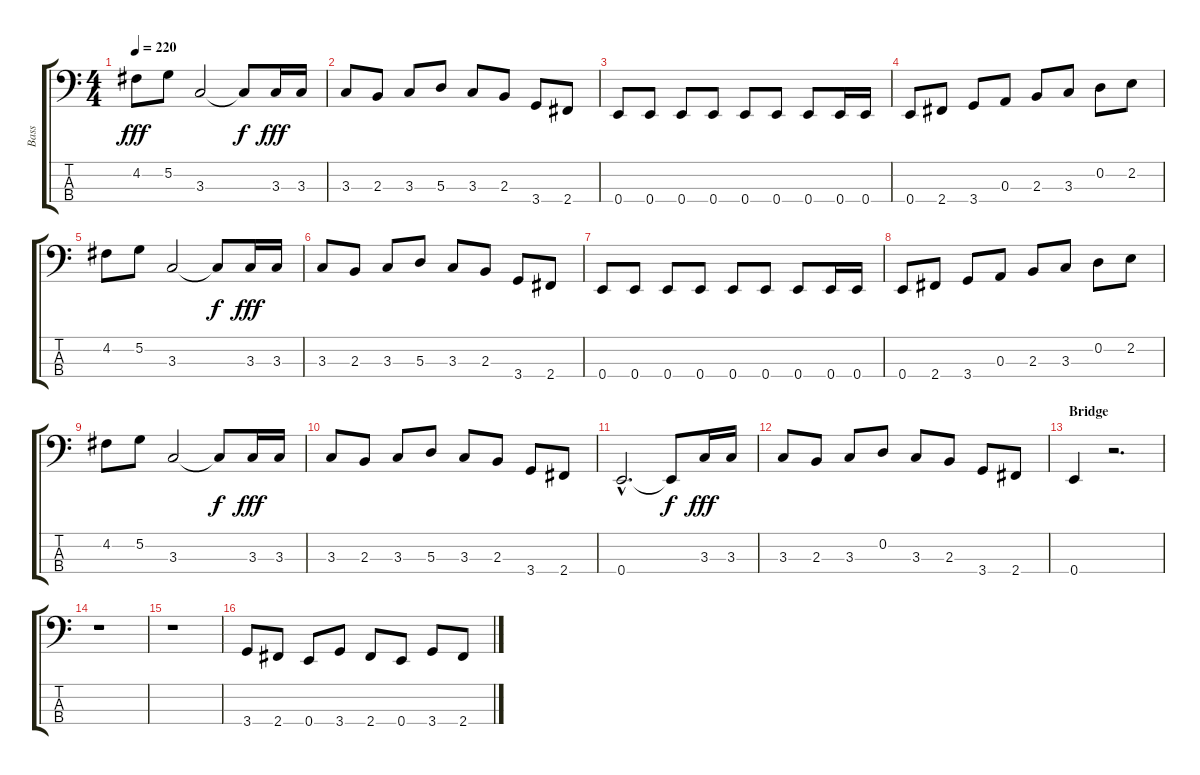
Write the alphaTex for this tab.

\track ("Bass" "Bass") {instrument electricbassfinger}
\staff {score tabs}
\tuning (G2 D2 A1 E1) {hide}
\ts (4 4)
\tempo 220
\clef f4
\ks c
4.2.8{dy fff} 5.2.8 3.3.2 3.3{t}.8{dy f} 3.3.16{dy fff} 3.3.16 |
3.3.8 2.3.8 3.3.8 5.3.8 3.3.8 2.3.8 3.4.8 2.4.8 |
0.4.8 0.4.8 0.4.8 0.4.8 0.4.8 0.4.8 0.4.8 0.4.16 0.4.16 |
0.4.8 2.4.8 3.4.8 0.3.8 2.3.8 3.3.8 0.2.8 2.2.8 |
4.2.8 5.2.8 3.3.2 3.3{t}.8{dy f} 3.3.16{dy fff} 3.3.16 |
3.3.8 2.3.8 3.3.8 5.3.8 3.3.8 2.3.8 3.4.8 2.4.8 |
0.4.8 0.4.8 0.4.8 0.4.8 0.4.8 0.4.8 0.4.8 0.4.16 0.4.16 |
0.4.8 2.4.8 3.4.8 0.3.8 2.3.8 3.3.8 0.2.8 2.2.8 |
4.2.8 5.2.8 3.3.2 3.3{t}.8{dy f} 3.3.16{dy fff} 3.3.16 |
3.3.8 2.3.8 3.3.8 5.3.8 3.3.8 2.3.8 3.4.8 2.4.8 |
0.4{hac}.2{d} 0.4{t}.8{dy f} 3.3.16{dy fff} 3.3.16 |
3.3.8 2.3.8 3.3.8 0.2.8 3.3.8 2.3.8 3.4.8 2.4.8 |
\section ("" "Bridge")
0.4.4 r.2{d} |
r.1 |
r.1 |
3.4.8 2.4.8 0.4.8 3.4.8 2.4.8 0.4.8 3.4.8 2.4.8
